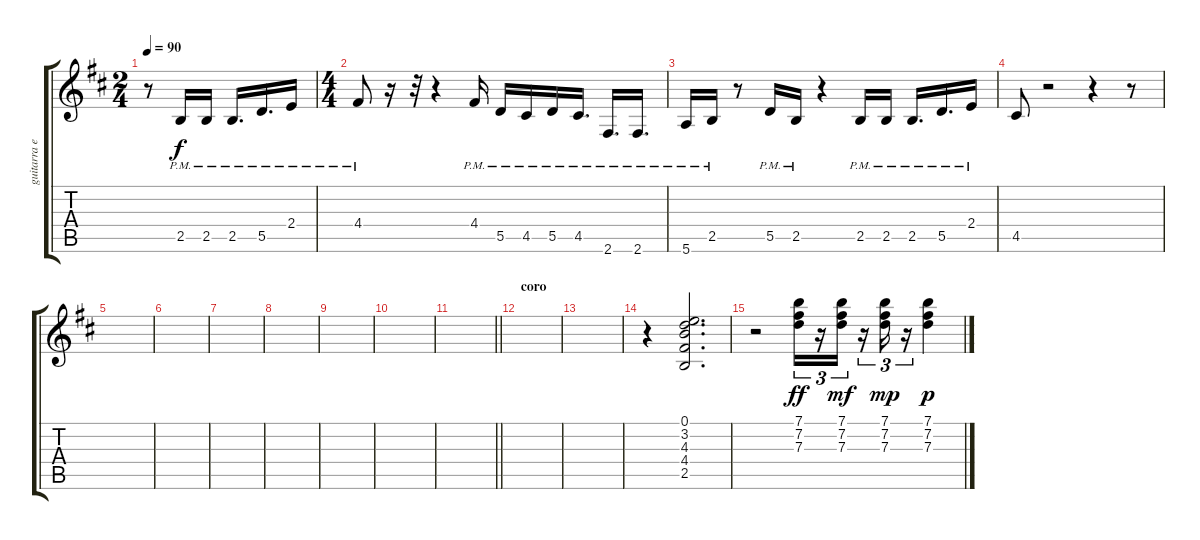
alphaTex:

\track ("guitarra electrica" "guitarra e") {instrument electricguitarmuted}
\staff {score tabs}
\tuning (E4 B3 G3 D3 A2 E2) {hide}
\ts (2 4)
\tempo 90
\clef g2
\ks bminor
r.8{dy f instrument electricguitarmuted} 2.5{pm}.16 2.5{pm}.16 2.5{pm}.16{d} 5.5{pm}.16{d} 2.4{pm}.16 |
\ts (4 4)
4.4{pm}.8 r.16 r.32 r.4 4.4{pm}.16 5.5{pm}.16 4.5{pm}.16 5.5{pm}.16 4.5{pm}.16{d} 2.6{pm}.16{d} 2.6{pm}.16{d} |
5.6{pm}.16 2.5{pm}.16 r.8 5.5{pm}.16 2.5{pm}.16 r.4 2.5{pm}.16 2.5{pm}.16 2.5{pm}.16{d} 5.5{pm}.16{d} 2.4{pm}.16 |
4.5.8 r.2 r.4 r.8 |
|
|
|
|
|
|
\barLineRight lightlight
|
\section ("" "coro")
|
|
r.4 (0.1 3.2 4.3 4.4 2.5).2{d instrument electricguitarclean} |
r.2 (7.1 7.2 7.3).16{tu (3 2) dy ff} r.16{tu (3 2)} (7.1 7.2 7.3).16{tu (3 2) dy mf} r.16{tu (3 2)} (7.1 7.2 7.3).16{tu (3 2) dy mp} r.16{tu (3 2)} (7.1 7.2 7.3).4{dy p}
